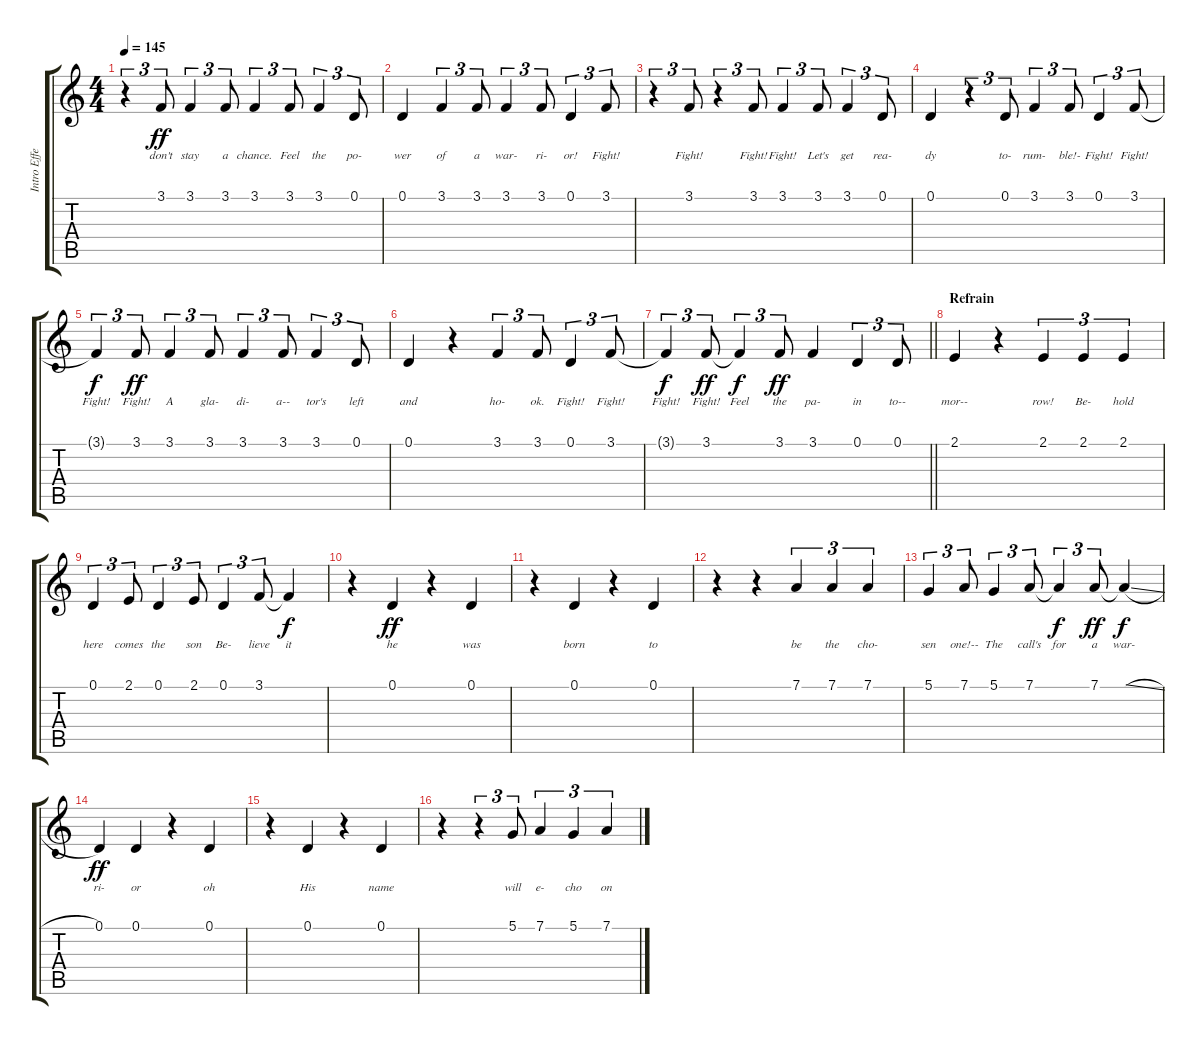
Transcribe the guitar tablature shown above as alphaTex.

\track ("Intro Effekt + Voice" "Intro Effe") {instrument lead3calliope}
\staff {score tabs}
\tuning (D4 A3 F3 C3 G2 D2) {hide}
\ts (4 4)
\tempo 145
\clef g2
\ks c
r.4{tu (3 2) dy ff} 3.1.8{tu (3 2) lyrics (0 "don't") lyrics (1 "") lyrics (2 "") lyrics (3 "") lyrics (4 "")} 3.1.4{tu (3 2) lyrics (0 "stay") lyrics (1 "") lyrics (2 "") lyrics (3 "") lyrics (4 "")} 3.1.8{tu (3 2) lyrics (0 "a") lyrics (1 "") lyrics (2 "") lyrics (3 "") lyrics (4 "")} 3.1.4{tu (3 2) lyrics (0 "chance.") lyrics (1 "") lyrics (2 "") lyrics (3 "") lyrics (4 "")} 3.1.8{tu (3 2) lyrics (0 "Feel") lyrics (1 "") lyrics (2 "") lyrics (3 "") lyrics (4 "")} 3.1.4{tu (3 2) lyrics (0 "the") lyrics (1 "") lyrics (2 "") lyrics (3 "") lyrics (4 "")} 0.1.8{tu (3 2) lyrics (0 "po-") lyrics (1 "") lyrics (2 "") lyrics (3 "") lyrics (4 "")} |
0.1.4{lyrics (0 "wer") lyrics (1 "") lyrics (2 "") lyrics (3 "") lyrics (4 "")} 3.1.4{tu (3 2) lyrics (0 "of") lyrics (1 "") lyrics (2 "") lyrics (3 "") lyrics (4 "")} 3.1.8{tu (3 2) lyrics (0 "a") lyrics (1 "") lyrics (2 "") lyrics (3 "") lyrics (4 "")} 3.1.4{tu (3 2) lyrics (0 "war-") lyrics (1 "") lyrics (2 "") lyrics (3 "") lyrics (4 "")} 3.1.8{tu (3 2) lyrics (0 "ri-") lyrics (1 "") lyrics (2 "") lyrics (3 "") lyrics (4 "")} 0.1.4{tu (3 2) lyrics (0 "or!") lyrics (1 "") lyrics (2 "") lyrics (3 "") lyrics (4 "")} 3.1.8{tu (3 2) lyrics (0 "Fight!") lyrics (1 "") lyrics (2 "") lyrics (3 "") lyrics (4 "")} |
r.4{tu (3 2)} 3.1.8{tu (3 2) lyrics (0 "Fight!") lyrics (1 "") lyrics (2 "") lyrics (3 "") lyrics (4 "")} r.4{tu (3 2)} 3.1.8{tu (3 2) lyrics (0 "Fight!") lyrics (1 "") lyrics (2 "") lyrics (3 "") lyrics (4 "")} 3.1.4{tu (3 2) lyrics (0 "Fight!") lyrics (1 "") lyrics (2 "") lyrics (3 "") lyrics (4 "")} 3.1.8{tu (3 2) lyrics (0 "Let's") lyrics (1 "") lyrics (2 "") lyrics (3 "") lyrics (4 "")} 3.1.4{tu (3 2) lyrics (0 "get") lyrics (1 "") lyrics (2 "") lyrics (3 "") lyrics (4 "")} 0.1.8{tu (3 2) lyrics (0 "rea-") lyrics (1 "") lyrics (2 "") lyrics (3 "") lyrics (4 "")} |
0.1.4{lyrics (0 "dy") lyrics (1 "") lyrics (2 "") lyrics (3 "") lyrics (4 "")} r.4{tu (3 2)} 0.1.8{tu (3 2) lyrics (0 "to-") lyrics (1 "") lyrics (2 "") lyrics (3 "") lyrics (4 "")} 3.1.4{tu (3 2) lyrics (0 "rum-") lyrics (1 "") lyrics (2 "") lyrics (3 "") lyrics (4 "")} 3.1.8{tu (3 2) lyrics (0 "ble!-") lyrics (1 "") lyrics (2 "") lyrics (3 "") lyrics (4 "")} 0.1.4{tu (3 2) lyrics (0 "Fight!") lyrics (1 "") lyrics (2 "") lyrics (3 "") lyrics (4 "")} 3.1.8{tu (3 2) lyrics (0 "Fight!") lyrics (1 "") lyrics (2 "") lyrics (3 "") lyrics (4 "")} |
3.1{t}.4{tu (3 2) lyrics (0 "Fight!") lyrics (1 "") lyrics (2 "") lyrics (3 "") lyrics (4 "") dy f} 3.1.8{tu (3 2) lyrics (0 "Fight!") lyrics (1 "") lyrics (2 "") lyrics (3 "") lyrics (4 "") dy ff} 3.1.4{tu (3 2) lyrics (0 "A") lyrics (1 "") lyrics (2 "") lyrics (3 "") lyrics (4 "")} 3.1.8{tu (3 2) lyrics (0 "gla-") lyrics (1 "") lyrics (2 "") lyrics (3 "") lyrics (4 "")} 3.1.4{tu (3 2) lyrics (0 "di-") lyrics (1 "") lyrics (2 "") lyrics (3 "") lyrics (4 "")} 3.1.8{tu (3 2) lyrics (0 "a--") lyrics (1 "") lyrics (2 "") lyrics (3 "") lyrics (4 "")} 3.1.4{tu (3 2) lyrics (0 "tor's") lyrics (1 "") lyrics (2 "") lyrics (3 "") lyrics (4 "")} 0.1.8{tu (3 2) lyrics (0 "left") lyrics (1 "") lyrics (2 "") lyrics (3 "") lyrics (4 "")} |
0.1.4{lyrics (0 "and") lyrics (1 "") lyrics (2 "") lyrics (3 "") lyrics (4 "")} r.4 3.1.4{tu (3 2) lyrics (0 "ho-") lyrics (1 "") lyrics (2 "") lyrics (3 "") lyrics (4 "")} 3.1.8{tu (3 2) lyrics (0 "ok.") lyrics (1 "") lyrics (2 "") lyrics (3 "") lyrics (4 "")} 0.1.4{tu (3 2) lyrics (0 "Fight!") lyrics (1 "") lyrics (2 "") lyrics (3 "") lyrics (4 "")} 3.1.8{tu (3 2) lyrics (0 "Fight!") lyrics (1 "") lyrics (2 "") lyrics (3 "") lyrics (4 "")} |
\barLineRight lightlight
3.1{t}.4{tu (3 2) lyrics (0 "Fight!") lyrics (1 "") lyrics (2 "") lyrics (3 "") lyrics (4 "") dy f} 3.1.8{tu (3 2) lyrics (0 "Fight!") lyrics (1 "") lyrics (2 "") lyrics (3 "") lyrics (4 "") dy ff} 3.1{t}.4{tu (3 2) lyrics (0 "Feel") lyrics (1 "") lyrics (2 "") lyrics (3 "") lyrics (4 "") dy f} 3.1.8{tu (3 2) lyrics (0 "the") lyrics (1 "") lyrics (2 "") lyrics (3 "") lyrics (4 "") dy ff} 3.1.4{lyrics (0 "pa-") lyrics (1 "") lyrics (2 "") lyrics (3 "") lyrics (4 "")} 0.1.4{tu (3 2) lyrics (0 "in") lyrics (1 "") lyrics (2 "") lyrics (3 "") lyrics (4 "")} 0.1.8{tu (3 2) lyrics (0 "to--") lyrics (1 "") lyrics (2 "") lyrics (3 "") lyrics (4 "")} |
\section ("" "Refrain")
2.1.4{lyrics (0 "mor--") lyrics (1 "") lyrics (2 "") lyrics (3 "") lyrics (4 "")} r.4 2.1.4{tu (3 2) lyrics (0 "row!") lyrics (1 "") lyrics (2 "") lyrics (3 "") lyrics (4 "")} 2.1.4{tu (3 2) lyrics (0 "Be-") lyrics (1 "") lyrics (2 "") lyrics (3 "") lyrics (4 "")} 2.1.4{tu (3 2) lyrics (0 "hold") lyrics (1 "") lyrics (2 "") lyrics (3 "") lyrics (4 "")} |
0.1.4{tu (3 2) lyrics (0 "here") lyrics (1 "") lyrics (2 "") lyrics (3 "") lyrics (4 "")} 2.1.8{tu (3 2) lyrics (0 "comes") lyrics (1 "") lyrics (2 "") lyrics (3 "") lyrics (4 "")} 0.1.4{tu (3 2) lyrics (0 "the") lyrics (1 "") lyrics (2 "") lyrics (3 "") lyrics (4 "")} 2.1.8{tu (3 2) lyrics (0 "son") lyrics (1 "") lyrics (2 "") lyrics (3 "") lyrics (4 "")} 0.1.4{tu (3 2) lyrics (0 "Be-") lyrics (1 "") lyrics (2 "") lyrics (3 "") lyrics (4 "")} 3.1.8{tu (3 2) lyrics (0 "lieve") lyrics (1 "") lyrics (2 "") lyrics (3 "") lyrics (4 "")} 3.1{t}.4{lyrics (0 "it") lyrics (1 "") lyrics (2 "") lyrics (3 "") lyrics (4 "") dy f} |
r.4 0.1.4{lyrics (0 "he") lyrics (1 "") lyrics (2 "") lyrics (3 "") lyrics (4 "") dy ff instrument lead6voice} r.4 0.1.4{lyrics (0 "was") lyrics (1 "") lyrics (2 "") lyrics (3 "") lyrics (4 "")} |
r.4 0.1.4{lyrics (0 "born") lyrics (1 "") lyrics (2 "") lyrics (3 "") lyrics (4 "")} r.4 0.1.4{lyrics (0 "to") lyrics (1 "") lyrics (2 "") lyrics (3 "") lyrics (4 "")} |
r.4 r.4 7.1.4{tu (3 2) lyrics (0 "be") lyrics (1 "") lyrics (2 "") lyrics (3 "") lyrics (4 "") instrument lead2sawtooth} 7.1.4{tu (3 2) lyrics (0 "the") lyrics (1 "") lyrics (2 "") lyrics (3 "") lyrics (4 "")} 7.1.4{tu (3 2) lyrics (0 "cho-") lyrics (1 "") lyrics (2 "") lyrics (3 "") lyrics (4 "")} |
5.1.4{tu (3 2) lyrics (0 "sen") lyrics (1 "") lyrics (2 "") lyrics (3 "") lyrics (4 "")} 7.1.8{tu (3 2) lyrics (0 "one!--") lyrics (1 "") lyrics (2 "") lyrics (3 "") lyrics (4 "")} 5.1.4{tu (3 2) lyrics (0 "The") lyrics (1 "") lyrics (2 "") lyrics (3 "") lyrics (4 "")} 7.1.8{tu (3 2) lyrics (0 "call's") lyrics (1 "") lyrics (2 "") lyrics (3 "") lyrics (4 "")} 7.1{t}.4{tu (3 2) lyrics (0 "for") lyrics (1 "") lyrics (2 "") lyrics (3 "") lyrics (4 "") dy f} 7.1.8{tu (3 2) lyrics (0 "a") lyrics (1 "") lyrics (2 "") lyrics (3 "") lyrics (4 "") dy ff} 7.1{sl t}.4{lyrics (0 "war-") lyrics (1 "") lyrics (2 "") lyrics (3 "") lyrics (4 "") dy f} |
0.1.4{lyrics (0 "ri-") lyrics (1 "") lyrics (2 "") lyrics (3 "") lyrics (4 "") dy ff} 0.1.4{lyrics (0 "or") lyrics (1 "") lyrics (2 "") lyrics (3 "") lyrics (4 "") instrument lead6voice} r.4 0.1.4{lyrics (0 "oh") lyrics (1 "") lyrics (2 "") lyrics (3 "") lyrics (4 "")} |
r.4 0.1.4{lyrics (0 "His") lyrics (1 "") lyrics (2 "") lyrics (3 "") lyrics (4 "")} r.4 0.1.4{lyrics (0 "name") lyrics (1 "") lyrics (2 "") lyrics (3 "") lyrics (4 "")} |
r.4 r.4{tu (3 2)} 5.1.8{tu (3 2) lyrics (0 "will") lyrics (1 "") lyrics (2 "") lyrics (3 "") lyrics (4 "") instrument lead2sawtooth} 7.1.4{tu (3 2) lyrics (0 "e-") lyrics (1 "") lyrics (2 "") lyrics (3 "") lyrics (4 "")} 5.1.4{tu (3 2) lyrics (0 "cho") lyrics (1 "") lyrics (2 "") lyrics (3 "") lyrics (4 "")} 7.1{sl}.4{tu (3 2) lyrics (0 "on") lyrics (1 "") lyrics (2 "") lyrics (3 "") lyrics (4 "")}
